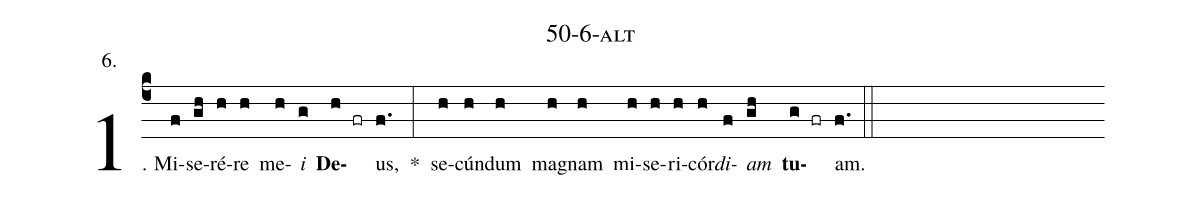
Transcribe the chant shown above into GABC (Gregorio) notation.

name: 50-6-alt;
annotation: 6.;
%%
(c4)1. Mi(f)se(gh)ré(h)re(h) me(h)<i>i</i>(g) <b>De</b>(h fr)us,(f.) *(:) se(h)cún(h)dum(h) ma(h)gnam(h) mi(h)se(h)ri(h)cór(h)<i>di</i>(f)<i>am</i>(gh) <b>tu</b>(g fr)am.(f.) (::)
